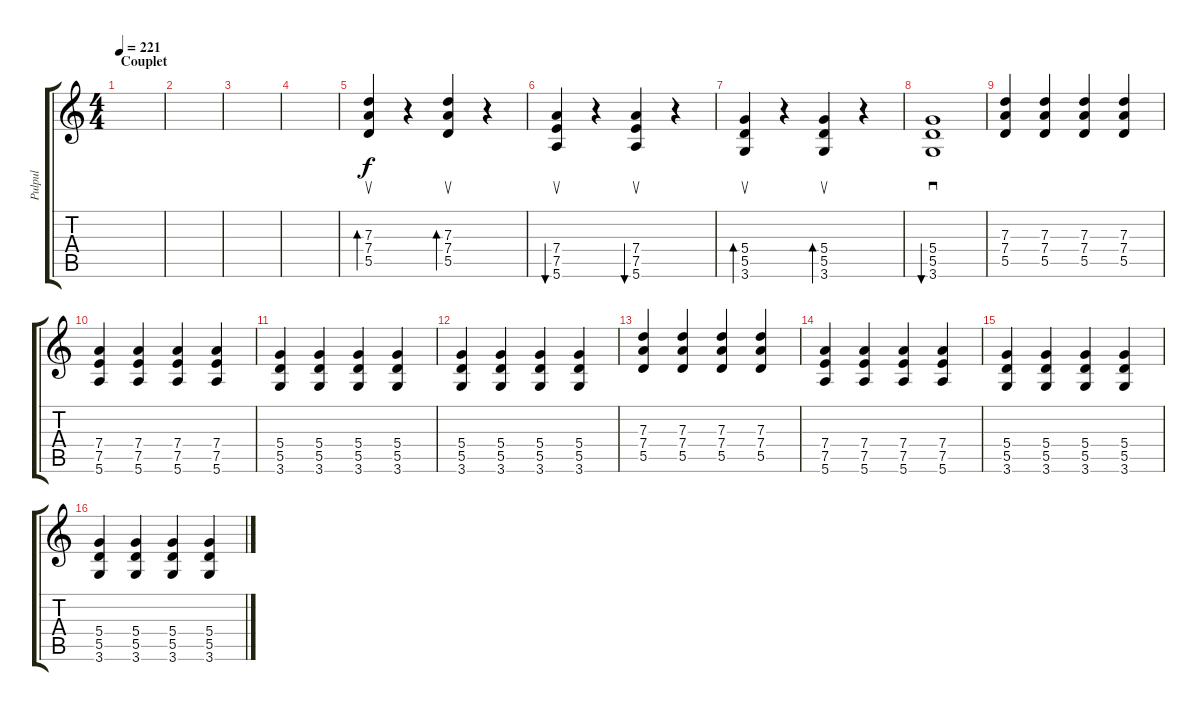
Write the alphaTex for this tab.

\track ("Pulpul" "Pulpul") {instrument overdrivenguitar}
\staff {score tabs}
\tuning (E4 B3 G3 D3 A2 E2) {hide}
\ts (4 4)
\section ("" "Couplet")
\tempo 221
\clef g2
\ks c
|
|
|
|
(7.3 7.4 5.5).4{su bd 240 volume 14 instrument overdrivenguitar} r.4 (7.3 7.4 5.5).4{su bd 240} r.4 |
(7.4 7.5 5.6).4{su bu 240} r.4 (7.4 7.5 5.6).4{su bu 240} r.4 |
(5.4 5.5 3.6).4{su bd 240} r.4 (5.4 5.5 3.6).4{su bd 240} r.4 |
(5.4 5.5 3.6).1{sd bu 240} |
(7.3 7.4 5.5).4{volume 10} (7.3 7.4 5.5).4 (7.3 7.4 5.5).4 (7.3 7.4 5.5).4 |
(7.4 7.5 5.6).4 (7.4 7.5 5.6).4 (7.4 7.5 5.6).4 (7.4 7.5 5.6).4 |
(5.4 5.5 3.6).4 (5.4 5.5 3.6).4 (5.4 5.5 3.6).4 (5.4 5.5 3.6).4 |
(5.4 5.5 3.6).4 (5.4 5.5 3.6).4 (5.4 5.5 3.6).4 (5.4 5.5 3.6).4 |
(7.3 7.4 5.5).4 (7.3 7.4 5.5).4 (7.3 7.4 5.5).4 (7.3 7.4 5.5).4 |
(7.4 7.5 5.6).4 (7.4 7.5 5.6).4 (7.4 7.5 5.6).4 (7.4 7.5 5.6).4 |
(5.4 5.5 3.6).4 (5.4 5.5 3.6).4 (5.4 5.5 3.6).4 (5.4 5.5 3.6).4 |
(5.4 5.5 3.6).4 (5.4 5.5 3.6).4 (5.4 5.5 3.6).4 (5.4 5.5 3.6).4
